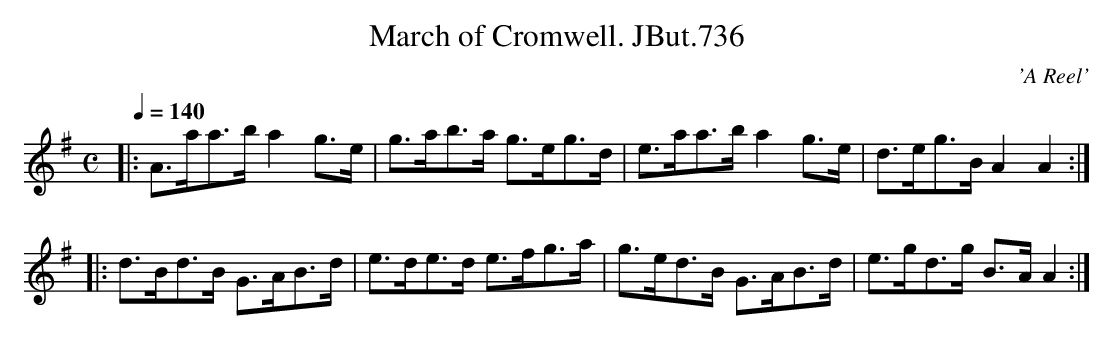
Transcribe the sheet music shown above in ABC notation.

X:1
T:March of Cromwell. JBut.736
C:'A Reel'
M:C
L:1/8
Q:1/4=140
K:Ador
|:A>aa>b a2g>e|g>ab>a g>eg>d|e>aa>b a2 g>e|d>eg>B A2A2:|
|:d>Bd>B G>AB>d|e>de>d e>fg>a|g>ed>B G>AB>d|e>gd>g B>A A2:|
